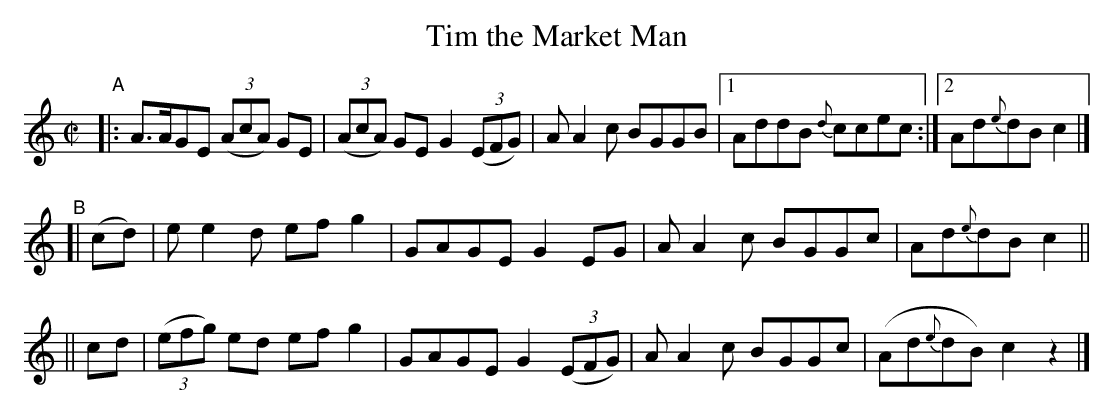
X:1
T: Tim the Market Man
M: C|
L: 1/8
K: C	% Starting on Am, and ending on C.
"^A"\
|: A>AGE (3(AcA) GE | (3(AcA) GE G2 (3(EFG) | AA2c BGGB |[1 AddB {d}ccec :|[2 Ad{e}dB c2 |]
"^B"\
[| (cd) |  ee2d    efg2 | GAGE G2EG      | AA2c BGGc |  Ad{e}dB  c2 ||
|| cd | (3(efg) ed efg2 | GAGE G2(3(EFG) | AA2c BGGc | (Ad{e}dB) c2 z2 |]
